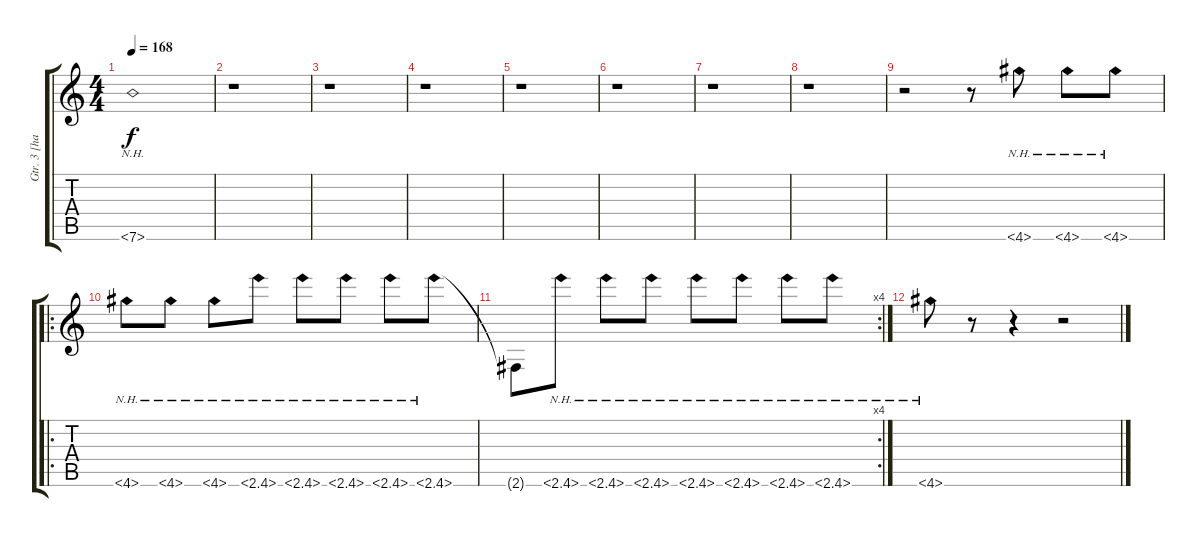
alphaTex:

\track ("Gtr. 3 [harm.]" "Gtr. 3 [ha") {instrument distortionguitar}
\staff {score tabs}
\tuning (E4 B3 G3 D3 A2 E2) {hide}
\ts (4 4)
\tempo 168
\clef g2
\ks c
7.6{nh}.1{dy f} |
r.1 |
r.1 |
r.1 |
r.1 |
r.1 |
r.1 |
r.1 |
r.2 r.8 4.6{nh}.8 4.6{nh}.8 4.6{nh}.8 |
\ro
4.6{nh}.8 4.6{nh}.8 4.6{nh}.8 2.6{nh}.8 2.6{nh}.8 2.6{nh}.8 2.6{nh}.8 2.6{nh}.8 |
\rc 4
2.6{t}.8 2.6{nh}.8 2.6{nh}.8 2.6{nh}.8 2.6{nh}.8 2.6{nh}.8 2.6{nh}.8 2.6{nh}.8 |
4.6{nh}.8 r.8 r.4 r.2
